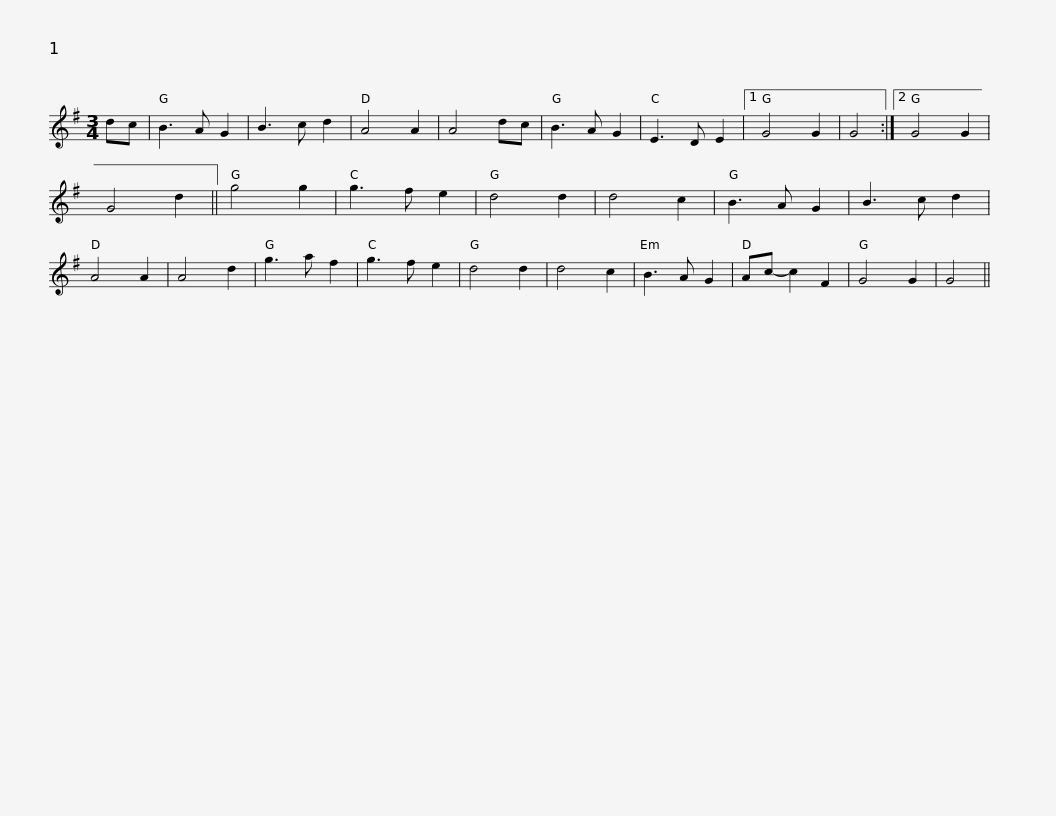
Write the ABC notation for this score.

X:1
L:1/8
M:3/4
I:linebreak $
K:G
V:1 treble
V:1
 dc | B3 A G2 | B3 c d2 | A4 A2 | A4 dc | %5
 B3 A G2 | E3 D E2 |1 G4 G2 | G4 :|2 G4 G2 | %10
 G4 d2 || g4 g2 | g3 f e2 |$ d4 d2 | d4 c2 | %15
 B3 A G2 | B3 c d2 | A4 A2 | A4 d2 | g3 a f2 | %20
 g3 f e2 | d4 d2 | d4 c2 | B3 A G2 | Ac- c2 F2 | %25
 G4 G2 | G4 || %27
